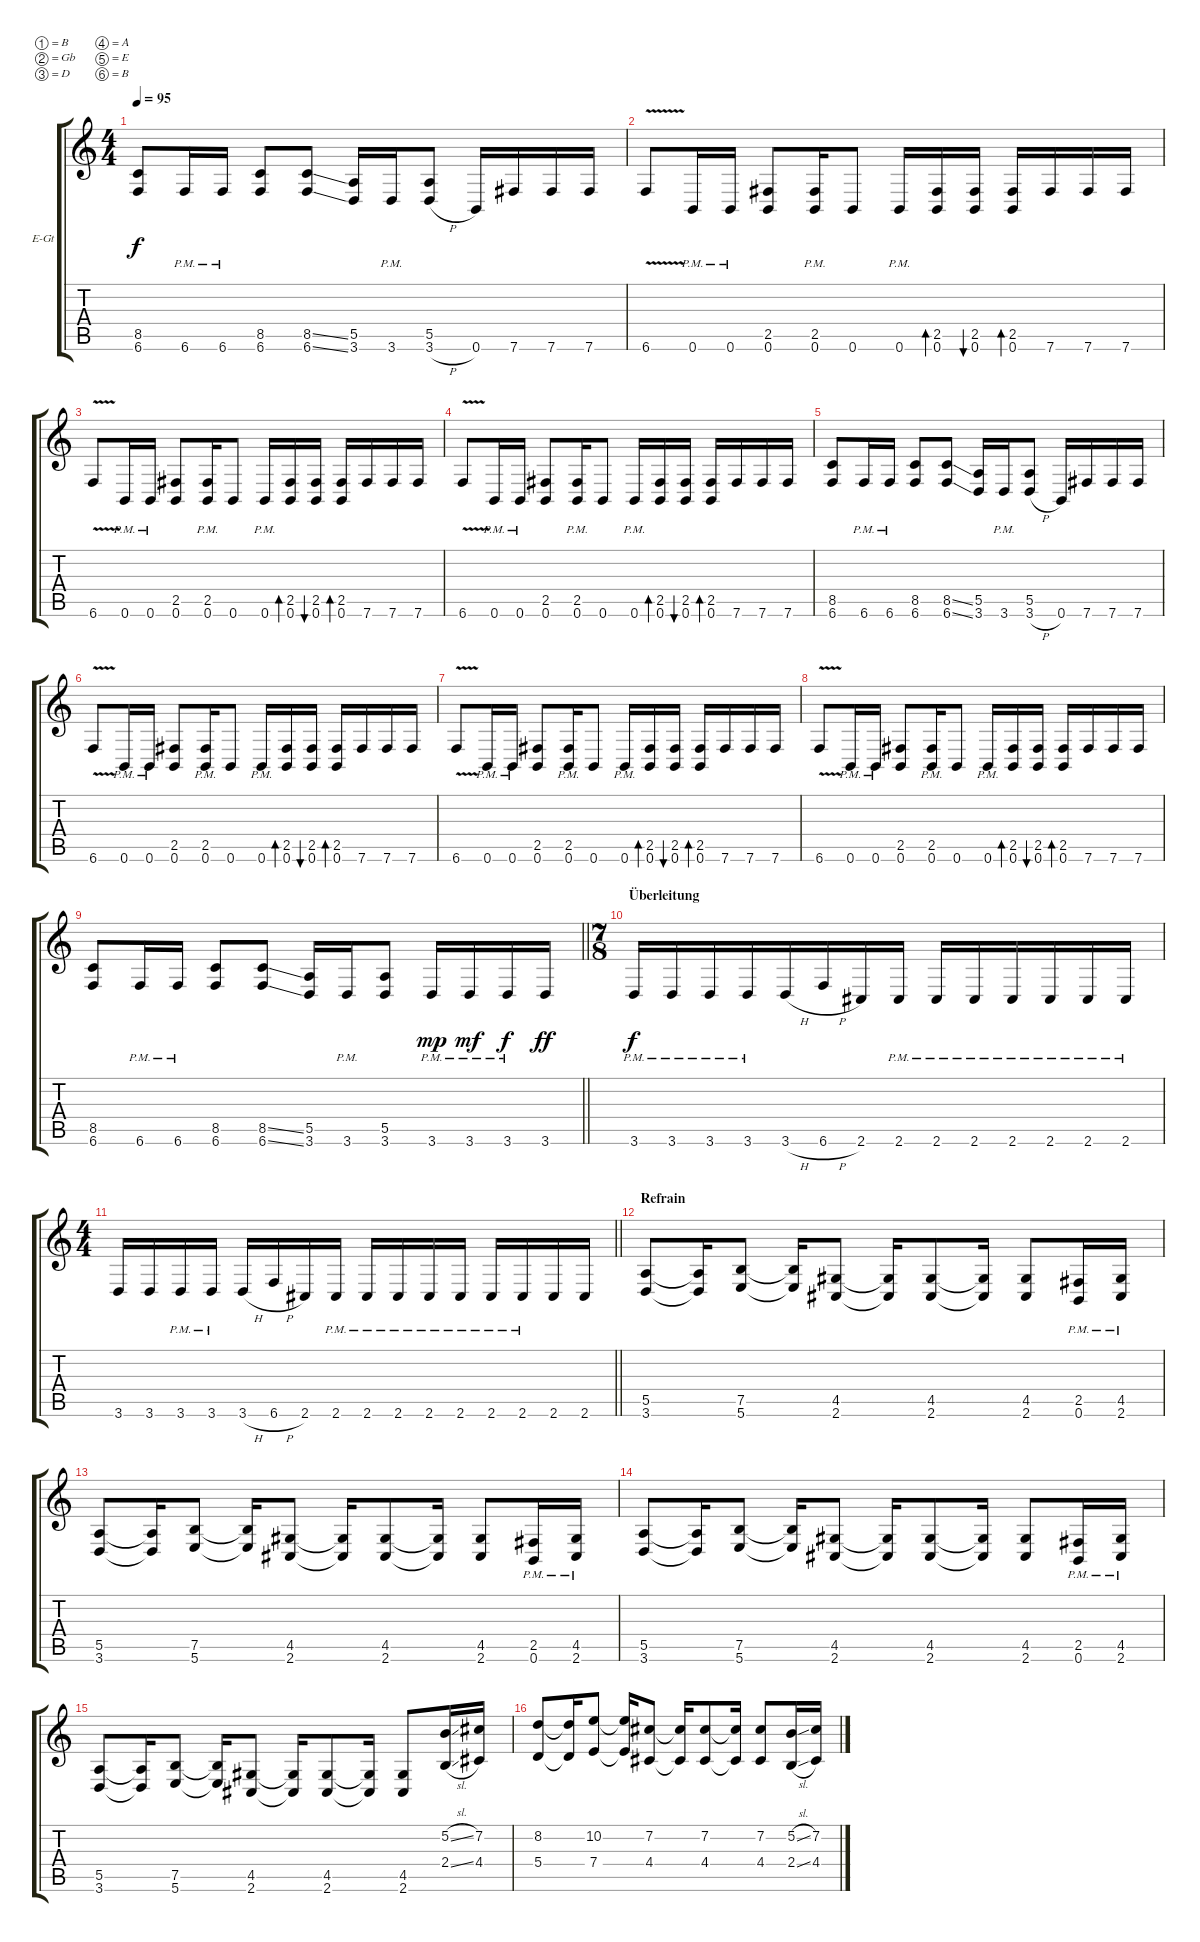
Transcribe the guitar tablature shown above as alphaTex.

\bracketExtendMode groupsimilarinstruments
\firstSystemTrackNameOrientation horizontal
\otherSystemsTrackNameOrientation horizontal
\track ("Guitar 2" "E-Gt") {instrument distortionguitar}
\staff {score tabs}
\tuning (B3 Gb3 D3 A2 E2 B1)
\ts (4 4)
\tempo 95
\clef g2
\ks c
(8.5 6.6).8{dy f} 6.6{pm}.16 6.6{pm}.16 (8.5 6.6).8 (8.5{ss} 6.6{ss}).8 (5.5 3.6).16 3.6{pm}.16 (5.5 3.6{h}).8 0.6.16 7.6.16 7.6.16 7.6.16 |
6.6{v}.8 0.6{pm}.16 0.6{pm}.16 (2.5 0.6).8 (2.5{pm} 0.6{pm}).16 0.6.8 0.6{pm}.16 (2.5 0.6).16{bd 60} (2.5 0.6).16{bu 60} (2.5 0.6).16{bd 60} 7.6.16 7.6.16 7.6.16 |
6.6{v}.8 0.6{pm}.16 0.6{pm}.16 (2.5 0.6).8 (2.5{pm} 0.6{pm}).16 0.6.8 0.6{pm}.16 (2.5 0.6).16{bd 60} (2.5 0.6).16{bu 60} (2.5 0.6).16{bd 60} 7.6.16 7.6.16 7.6.16 |
6.6{v}.8 0.6{pm}.16 0.6{pm}.16 (2.5 0.6).8 (2.5{pm} 0.6{pm}).16 0.6.8 0.6{pm}.16 (2.5 0.6).16{bd 60} (2.5 0.6).16{bu 60} (2.5 0.6).16{bd 60} 7.6.16 7.6.16 7.6.16 |
(8.5 6.6).8 6.6{pm}.16 6.6{pm}.16 (8.5 6.6).8 (8.5{ss} 6.6{ss}).8 (5.5 3.6).16 3.6{pm}.16 (5.5 3.6{h}).8 0.6.16 7.6.16 7.6.16 7.6.16 |
6.6{v}.8 0.6{pm}.16 0.6{pm}.16 (2.5 0.6).8 (2.5{pm} 0.6{pm}).16 0.6.8 0.6{pm}.16 (2.5 0.6).16{bd 60} (2.5 0.6).16{bu 60} (2.5 0.6).16{bd 60} 7.6.16 7.6.16 7.6.16 |
6.6{v}.8 0.6{pm}.16 0.6{pm}.16 (2.5 0.6).8 (2.5{pm} 0.6{pm}).16 0.6.8 0.6{pm}.16 (2.5 0.6).16{bd 60} (2.5 0.6).16{bu 60} (2.5 0.6).16{bd 60} 7.6.16 7.6.16 7.6.16 |
6.6{v}.8 0.6{pm}.16 0.6{pm}.16 (2.5 0.6).8 (2.5{pm} 0.6{pm}).16 0.6.8 0.6{pm}.16 (2.5 0.6).16{bd 60} (2.5 0.6).16{bu 60} (2.5 0.6).16{bd 60} 7.6.16 7.6.16 7.6.16 |
\barLineRight lightlight
(8.5 6.6).8 6.6{pm}.16 6.6{pm}.16 (8.5 6.6).8 (8.5{ss} 6.6{ss}).8 (5.5 3.6).16 3.6{pm}.16 (5.5 3.6).8 3.6{pm}.16{dy mp} 3.6{pm}.16{dy mf} 3.6{pm}.16{dy f} 3.6.16{dy ff} |
\ts (7 8)
\section ("" "Überleitung")
3.6{pm}.16{dy f} 3.6{pm}.16 3.6{pm}.16 3.6{pm}.16 3.6{h}.16 6.6{h}.16 2.6.16 2.6{pm}.16 2.6{pm}.16 2.6{pm}.16 2.6{pm}.16 2.6{pm}.16 2.6{pm}.16 2.6{pm}.16 |
\ts (4 4)
\barLineRight lightlight
3.6.16 3.6.16 3.6{pm}.16 3.6{pm}.16 3.6{h}.16 6.6{h}.16 2.6.16 2.6{pm}.16 2.6{pm}.16 2.6{pm}.16 2.6{pm}.16 2.6{pm}.16 2.6{pm}.16 2.6{pm}.16 2.6.16 2.6.16 |
\section ("" "Refrain")
(5.5 3.6).8 (5.5{t} 3.6{t}).16 (7.5 5.6).8 (7.5{t} 5.6{t}).16 (4.5 2.6).8 (4.5{t} 2.6{t}).16 (4.5 2.6).8 (4.5{t} 2.6{t}).16 (4.5 2.6).8 (2.5{pm} 0.6{pm}).16 (4.5{pm} 2.6{pm}).16 |
(5.5 3.6).8 (5.5{t} 3.6{t}).16 (7.5 5.6).8 (7.5{t} 5.6{t}).16 (4.5 2.6).8 (4.5{t} 2.6{t}).16 (4.5 2.6).8 (4.5{t} 2.6{t}).16 (4.5 2.6).8 (2.5{pm} 0.6{pm}).16 (4.5{pm} 2.6{pm}).16 |
(5.5 3.6).8 (5.5{t} 3.6{t}).16 (7.5 5.6).8 (7.5{t} 5.6{t}).16 (4.5 2.6).8 (4.5{t} 2.6{t}).16 (4.5 2.6).8 (4.5{t} 2.6{t}).16 (4.5 2.6).8 (2.5{pm} 0.6{pm}).16 (4.5{pm} 2.6{pm}).16 |
(5.5 3.6).8 (5.5{t} 3.6{t}).16 (7.5 5.6).8 (7.5{t} 5.6{t}).16 (4.5 2.6).8 (4.5{t} 2.6{t}).16 (4.5 2.6).8 (4.5{t} 2.6{t}).16 (4.5 2.6).8 (5.2{sl} 2.4{sl}).16 (7.2 4.4).16 |
(8.2 5.4).8 (8.2{t} 5.4{t}).16 (10.2 7.4).8 (10.2{t} 7.4{t}).16 (7.2 4.4).8 (7.2{t} 4.4{t}).16 (7.2 4.4).8 (7.2{t} 4.4{t}).16 (7.2 4.4).8 (5.2{sl} 2.4{sl}).16 (7.2 4.4).16
